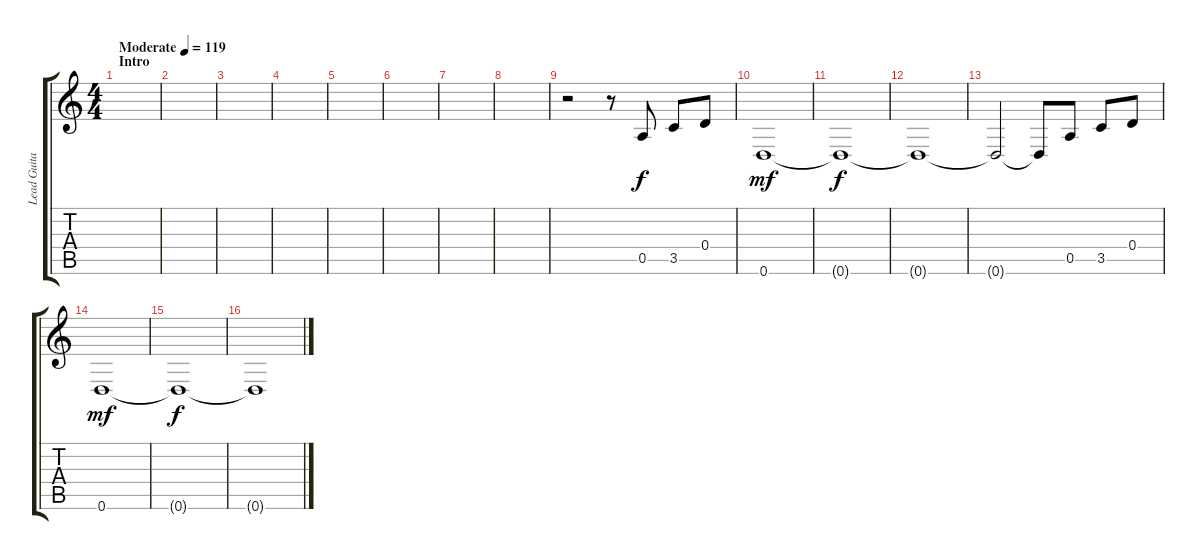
\track ("Lead Guitar" "Lead Guita") {instrument overdrivenguitar}
\staff {score tabs}
\tuning (E4 B3 G3 D3 A2 D2) {hide}
\ts (4 4)
\section ("" "Intro")
\tempo (119 "Moderate")
\clef g2
\ks c
|
|
|
|
|
|
|
|
r.2 r.8 0.5.8 3.5.8 0.4.8 |
0.6.1{dy mf} |
0.6{t}.1{dy f} |
0.6{t}.1 |
0.6{t}.2 0.6{t}.8 0.5.8 3.5.8 0.4.8 |
0.6.1{dy mf} |
0.6{t}.1{dy f} |
0.6{t}.1
